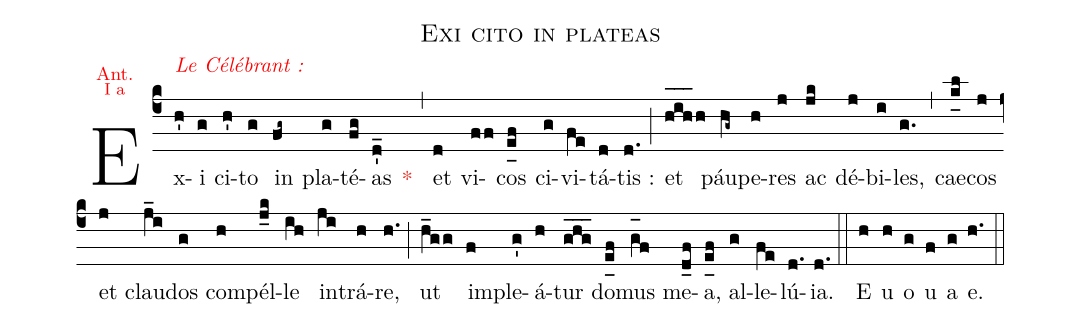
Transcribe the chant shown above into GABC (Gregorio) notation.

name:Exi cito in plateas;
office-part:Antiphona;
annotation: {\color{red}\footnotesize Ant.};
annotation: {\color{red}\scriptsize I a};
%%
(c4) Ex<alt>{\textcolor{red}{Le Célébrant :}}</alt>(h')i(g) ci(h')to(g) in(fg~) pla(g)té(fg)as(d'_) <c>*</c>() (,) et(d) vi(ff)cos(e_[uh:l]f) ci(g)vi(fe)tá(d)tis :(d.) (;) et(h_[oh:h]i_[oh:h]h_[oh:h]h) páu(hg~)pe(h)res(j) ac(jk) dé(j)bi(i)les,(g.) (,) cae(k_[uh:l]l)cos(j) et(j) clau(j_i)dos(g) com(h)pél(j_k)le(ih) in(ji)trá(h)re,(h.) (;) ut(h_gg) im(f)ple(g')á(h)tur(ghg___) do(e_[uh:l]f)mus(g_[oh:h]f) me(d_f)a,(e_[uh:l]f) al(g)le(fe)lú(d.){ia}.(d.) (::) <eu>E(h) u(h) o(g) u(f) a(g) e.</eu>(h.) (::)
